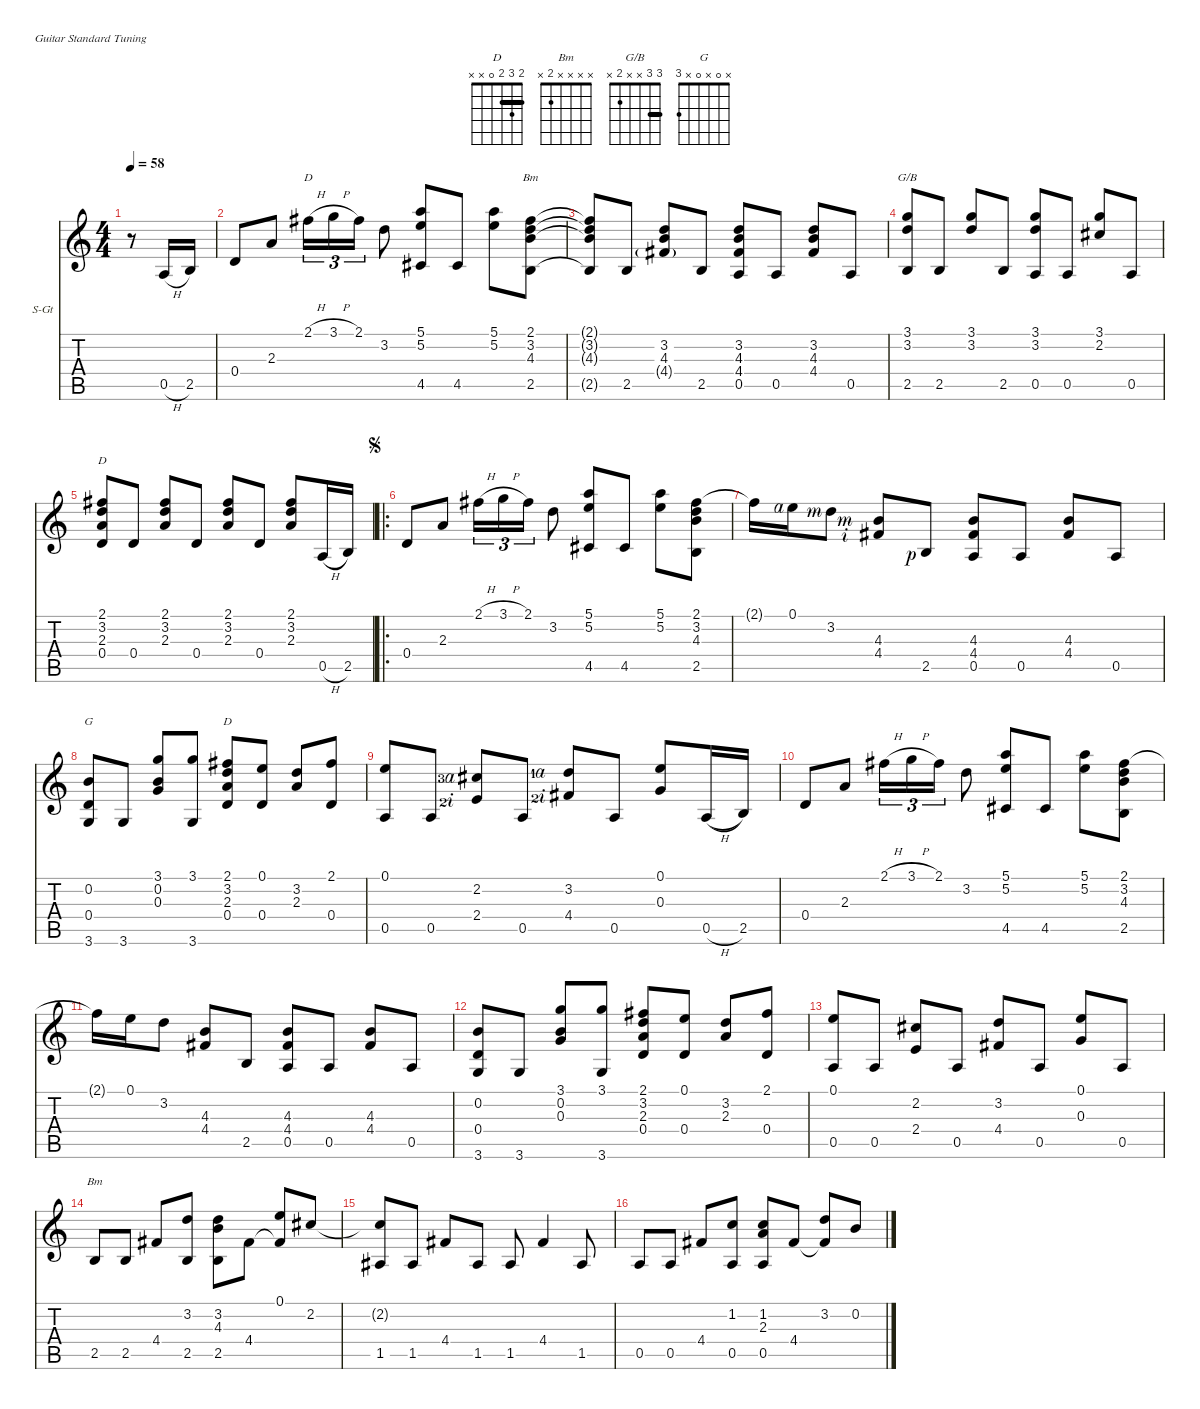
\defaultSystemsLayout 4
\hideDynamics
\bracketExtendMode nobrackets
\firstSystemTrackNameOrientation horizontal
\otherSystemsTrackNameOrientation horizontal
\track ("Steel Guitar" "S-Gt") {instrument acousticguitarsteel}
\staff {score tabs}
\tuning (E4 B3 G3 D3 A2 E2)
\chord ("D" 2 x x x x x)
\chord ("Bm" 2 3 4 x 2 x) {barre 2}
\chord ("G/B" 3 3 x x 2 x) {barre 3}
\chord ("D" 2 3 2 0 x x) {barre 2}
\chord ("G" x 0 x 0 x 3)
\chord ("Bm" x x x x 2 x)
\ts (4 4)
\ac
\tempo 58
\clef g2
\scale
0.17413
\ks c
r.8{dy f instrument acousticguitarsteel} 0.5{h}.16 2.5.16 |
\scale
0.291128 0.4.8 2.3.8 2.1{h}.16{tu (3 2) ch "D"} 3.1{h}.16{tu (3 2)} 2.1.16{tu (3 2)} 3.2.8 (5.2 5.1 4.5).8 4.5.8 (5.2 5.1).8{beam invert} (3.2 4.3 2.1 2.5).8{ch "Bm"} |
\scale
0.288114 (3.2{t} 4.3{t} 2.1{t} 2.5{t}).8 2.5.8 (3.2 4.3 4.4{g}).8 2.5.8 (3.2 4.3 4.4 0.5).8 0.5.8 (3.2 4.3 4.4).8 0.5.8 |
\scale
0.24677 (3.2 3.1 2.5).8{ch "G/B"} 2.5.8 (3.2 3.1).8 2.5.8 (3.2 3.1 0.5).8 0.5.8 (2.2 3.1).8 0.5.8 |
(3.2 2.1 2.3 0.4).8{ch "D"} 0.4.8 (3.2 2.1 2.3).8 0.4.8 (3.2 2.1 2.3).8 0.4.8 (3.2 2.1 2.3).8 0.5{h}.16{legatoorigin} 2.5.16 |
\ro
\jump segno
0.4.8 2.3.8 2.1{h}.16{tu (3 2)} 3.1{h}.16{tu (3 2)} 2.1.16{tu (3 2)} 3.2.8 (5.2 5.1 4.5).8 4.5.8 (5.2 5.1).8{beam invert} (3.2 4.3 2.1 2.5).8 |
2.1{t}.16 0.1{rf 4}.16 3.2{rf 3}.8 (4.3{rf 3} 4.4{rf 2}).8 2.5{rf 1}.8 (0.5 4.3 4.4).8 0.5.8 (4.3 4.4).8 0.5.8 |
(0.2 0.4 3.6).8{ch "G"} 3.6.8 (3.1 0.2 0.3).8 (3.1 3.6).8 (2.1 3.2 2.3 0.4).8{ch "D"} (0.1 0.4).8 (3.2 2.3).8 (2.1 0.4).8 |
(0.1 0.5).8 0.5.8 (2.2{lf 4 rf 4} 2.4{lf 3 rf 2}).8 0.5.8 (3.2{lf 2 rf 4} 4.4{lf 3 rf 2}).8 0.5.8 (0.1 0.3).8 0.5{h}.16{legatoorigin} 2.5.16 |
0.4.8 2.3.8 2.1{h}.16{tu (3 2)} 3.1{h}.16{tu (3 2)} 2.1.16{tu (3 2)} 3.2.8 (5.2 5.1 4.5).8 4.5.8 (5.2 5.1).8{beam invert} (3.2 4.3 2.1 2.5).8 |
2.1{t}.16 0.1.16 3.2.8 (4.3 4.4).8 2.5.8 (0.5 4.3 4.4).8 0.5.8 (4.3 4.4).8 0.5.8 |
(0.2 0.4 3.6).8 3.6.8 (3.1 0.2 0.3).8 (3.1 3.6).8 (2.1 3.2 2.3 0.4).8 (0.1 0.4).8 (3.2 2.3).8 (2.1 0.4).8 |
(0.1 0.5).8 0.5.8 (2.2 2.4).8 0.5.8 (3.2 4.4).8 0.5.8 (0.1 0.3).8 0.5.8 |
2.5.8{ch "Bm"} 2.5.8 4.4.8 (2.5 3.2).8 (2.5 3.2 4.3).8 4.4.8 (4.4{t} 0.1).8{beam invert} 2.2.8 |
(2.2{t} 1.5).8 1.5.8 4.4.8 1.5.8 1.5.8 4.4.4 1.5.8 |
0.5.8 0.5.8 4.4.8 (0.5 1.2).8 (1.2 2.3 0.5).8 4.4.8 (3.2 4.4{t}).8 0.2.8
